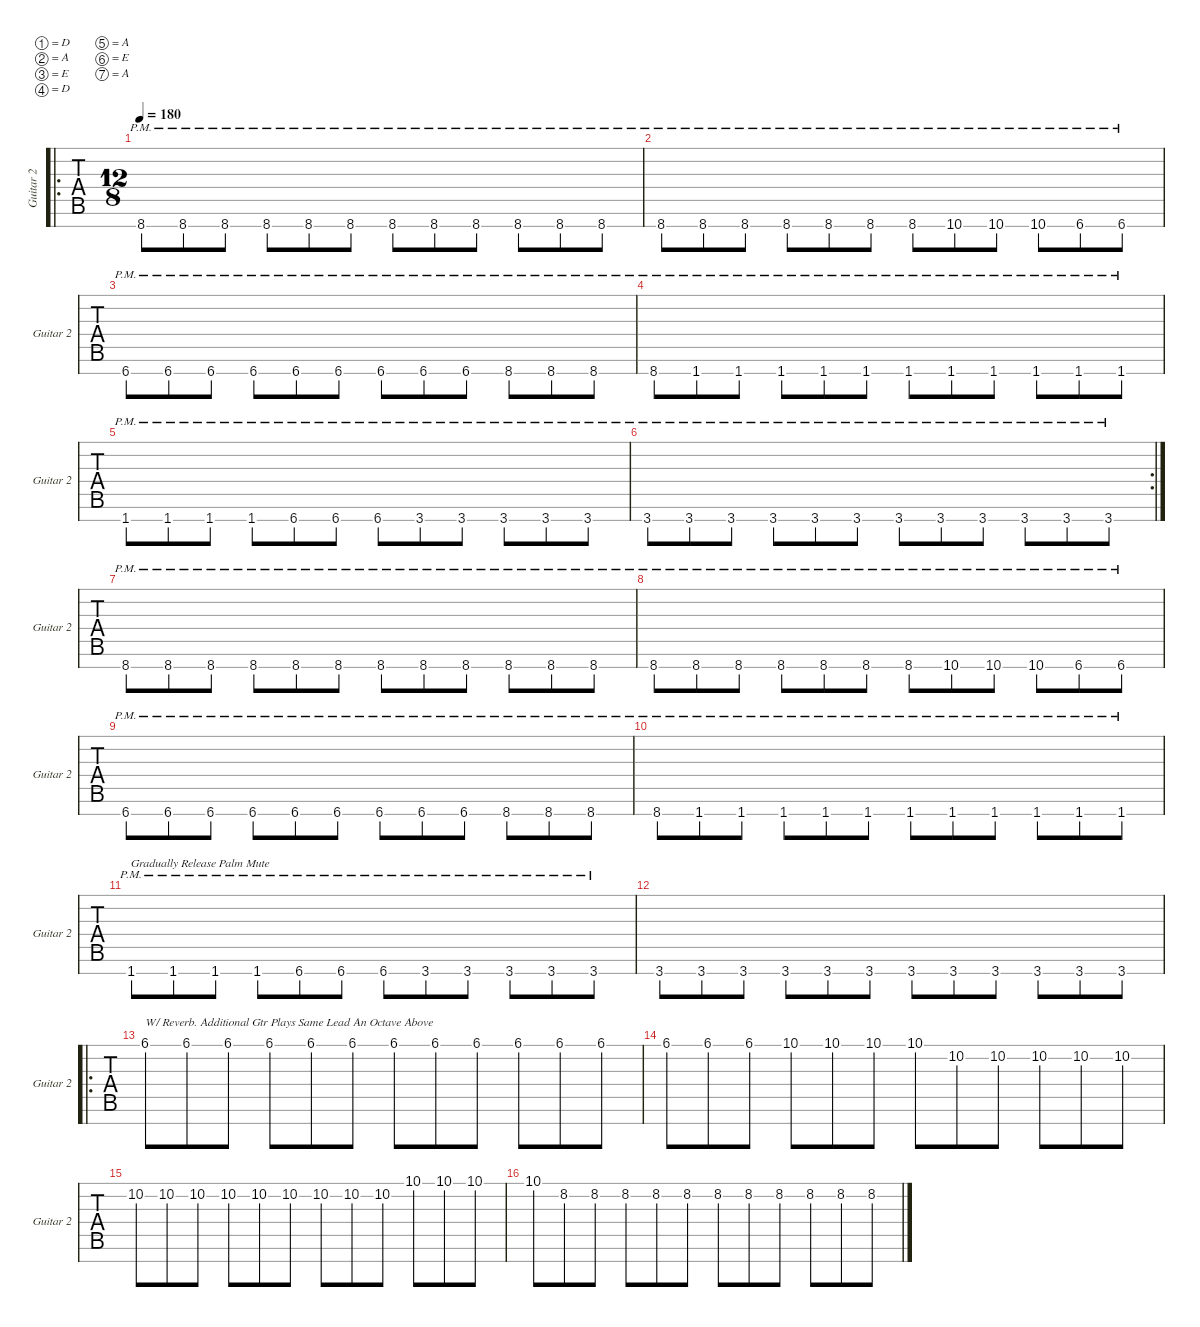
\hideDynamics
\bracketExtendMode nobrackets
\singleTrackTrackNamePolicy allsystems
\multiTrackTrackNamePolicy allsystems
\firstSystemTrackNameMode fullname
\otherSystemsTrackNameMode fullname
\otherSystemsTrackNameOrientation horizontal
\track ("Guitar 2" "Guitar 2") {instrument distortionguitar}
\staff {tabs}
\tuning (D4 A3 E3 D3 A2 E2 A1)
\ro
\ts (12 8)
\tempo 180
\clef g2
\ks c
8.7{pm}.8{dy mf} 8.7{pm}.8 8.7{pm}.8 8.7{pm}.8 8.7{pm}.8 8.7{pm}.8 8.7{pm}.8 8.7{pm}.8 8.7{pm}.8 8.7{pm}.8 8.7{pm}.8 8.7{pm}.8 |
8.7{pm}.8 8.7{pm}.8 8.7{pm}.8 8.7{pm}.8 8.7{pm}.8 8.7{pm}.8 8.7{pm}.8 10.7{pm}.8 10.7{pm}.8 10.7{pm}.8 6.7{pm}.8 6.7{pm}.8 |
6.7{pm}.8 6.7{pm}.8 6.7{pm}.8 6.7{pm}.8 6.7{pm}.8 6.7{pm}.8 6.7{pm}.8 6.7{pm}.8 6.7{pm}.8 8.7{pm}.8 8.7{pm}.8 8.7{pm}.8 |
8.7{pm}.8 1.7{pm}.8 1.7{pm}.8 1.7{pm}.8 1.7{pm}.8 1.7{pm}.8 1.7{pm}.8 1.7{pm}.8 1.7{pm}.8 1.7{pm}.8 1.7{pm}.8 1.7{pm}.8 |
1.7{pm}.8 1.7{pm}.8 1.7{pm}.8 1.7{pm}.8 6.7{pm}.8 6.7{pm}.8 6.7{pm}.8 3.7{pm}.8 3.7{pm}.8 3.7{pm}.8 3.7{pm}.8 3.7{pm}.8 |
\rc 2
3.7{pm}.8 3.7{pm}.8 3.7{pm}.8 3.7{pm}.8 3.7{pm}.8 3.7{pm}.8 3.7{pm}.8 3.7{pm}.8 3.7{pm}.8 3.7{pm}.8 3.7{pm}.8 3.7{pm}.8 |
8.7{pm}.8 8.7{pm}.8 8.7{pm}.8 8.7{pm}.8 8.7{pm}.8 8.7{pm}.8 8.7{pm}.8 8.7{pm}.8 8.7{pm}.8 8.7{pm}.8 8.7{pm}.8 8.7{pm}.8 |
8.7{pm}.8 8.7{pm}.8 8.7{pm}.8 8.7{pm}.8 8.7{pm}.8 8.7{pm}.8 8.7{pm}.8 10.7{pm}.8 10.7{pm}.8 10.7{pm}.8 6.7{pm}.8 6.7{pm}.8 |
6.7{pm}.8 6.7{pm}.8 6.7{pm}.8 6.7{pm}.8 6.7{pm}.8 6.7{pm}.8 6.7{pm}.8 6.7{pm}.8 6.7{pm}.8 8.7{pm}.8 8.7{pm}.8 8.7{pm}.8 |
8.7{pm}.8 1.7{pm}.8 1.7{pm}.8 1.7{pm}.8 1.7{pm}.8 1.7{pm}.8 1.7{pm}.8 1.7{pm}.8 1.7{pm}.8 1.7{pm}.8 1.7{pm}.8 1.7{pm}.8 |
1.7{pm}.8{txt "Gradually Release Palm Mute"} 1.7{pm}.8 1.7{pm}.8 1.7{pm}.8 6.7{pm}.8 6.7{pm}.8 6.7{pm}.8 3.7{pm}.8 3.7{pm}.8 3.7{pm}.8 3.7{pm}.8 3.7{pm}.8 |
3.7.8 3.7.8 3.7.8 3.7.8 3.7.8 3.7.8 3.7.8 3.7.8 3.7.8 3.7.8 3.7.8 3.7.8 |
\ro
6.1.8{txt "W/ Reverb. Additional Gtr Plays Same Lead An Octave Above"} 6.1.8 6.1.8 6.1.8 6.1.8 6.1.8 6.1.8 6.1.8 6.1.8 6.1.8 6.1.8 6.1.8 |
6.1.8 6.1.8 6.1.8 10.1.8 10.1.8 10.1.8 10.1.8 10.2.8 10.2.8 10.2.8 10.2.8 10.2.8 |
10.2.8 10.2.8 10.2.8 10.2.8 10.2.8 10.2.8 10.2.8 10.2.8 10.2.8 10.1.8 10.1.8 10.1.8 |
10.1.8 8.2.8 8.2.8 8.2.8 8.2.8 8.2.8 8.2.8 8.2.8 8.2.8 8.2.8 8.2.8 8.2.8
